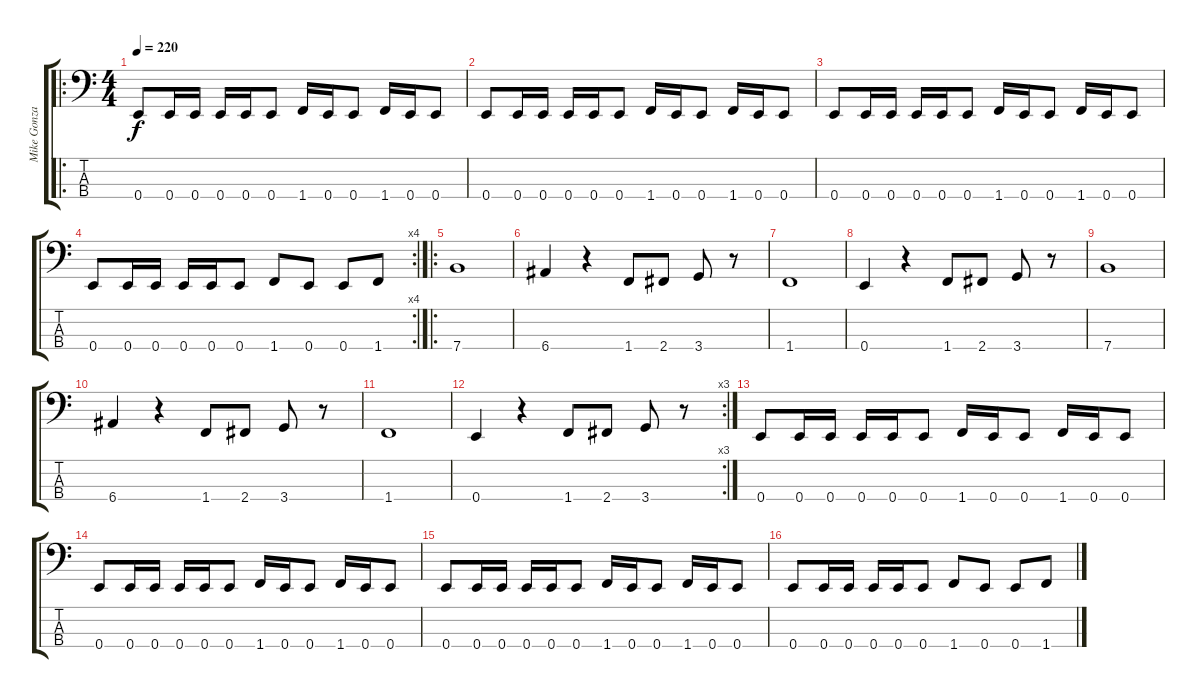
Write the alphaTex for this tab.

\track ("Mike Gonzalez" "Mike Gonza") {instrument electricbasspick}
\staff {score tabs}
\tuning (G2 D2 A1 E1) {hide}
\ro
\ts (4 4)
\tempo 220
\clef f4
\ks c
0.4.8{dy f} 0.4.16 0.4.16 0.4.16 0.4.16 0.4.8 1.4.16 0.4.16 0.4.8 1.4.16 0.4.16 0.4.8 |
0.4.8 0.4.16 0.4.16 0.4.16 0.4.16 0.4.8 1.4.16 0.4.16 0.4.8 1.4.16 0.4.16 0.4.8 |
0.4.8 0.4.16 0.4.16 0.4.16 0.4.16 0.4.8 1.4.16 0.4.16 0.4.8 1.4.16 0.4.16 0.4.8 |
\rc 4
0.4.8 0.4.16 0.4.16 0.4.16 0.4.16 0.4.8 1.4.8 0.4.8 0.4.8 1.4.8 |
\ro
7.4.1 |
6.4.4 r.4 1.4.8 2.4.8 3.4.8 r.8 |
1.4.1 |
0.4.4 r.4 1.4.8 2.4.8 3.4.8 r.8 |
7.4.1 |
6.4.4 r.4 1.4.8 2.4.8 3.4.8 r.8 |
1.4.1 |
\rc 3
0.4.4 r.4 1.4.8 2.4.8 3.4.8 r.8 |
0.4.8 0.4.16 0.4.16 0.4.16 0.4.16 0.4.8 1.4.16 0.4.16 0.4.8 1.4.16 0.4.16 0.4.8 |
0.4.8 0.4.16 0.4.16 0.4.16 0.4.16 0.4.8 1.4.16 0.4.16 0.4.8 1.4.16 0.4.16 0.4.8 |
0.4.8 0.4.16 0.4.16 0.4.16 0.4.16 0.4.8 1.4.16 0.4.16 0.4.8 1.4.16 0.4.16 0.4.8 |
0.4.8 0.4.16 0.4.16 0.4.16 0.4.16 0.4.8 1.4.8 0.4.8 0.4.8 1.4.8
